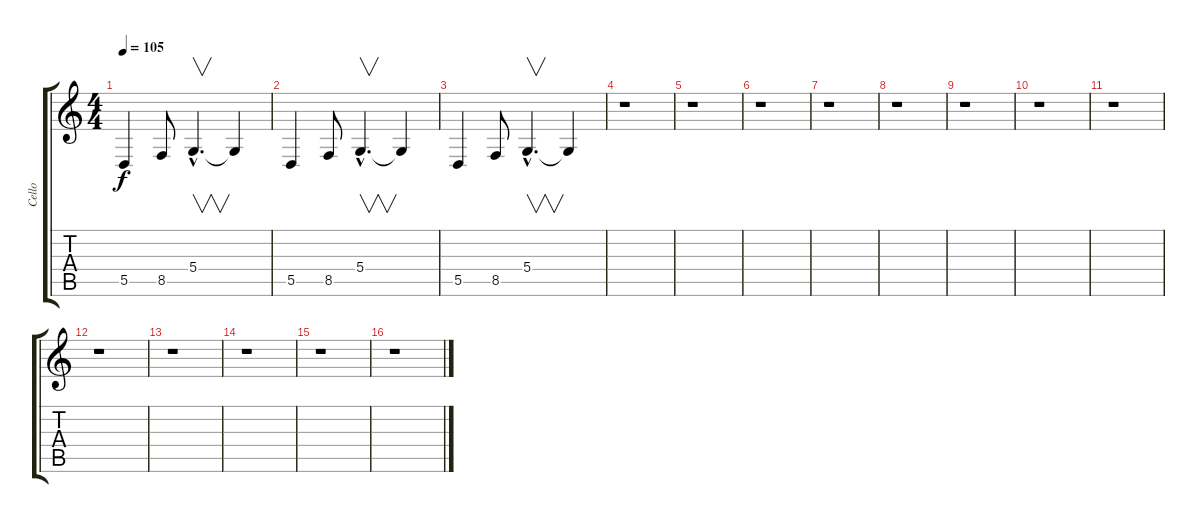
\track ("Cello" "Cello") {instrument cello}
\staff {score tabs}
\tuning (E4 B3 G3 D3 A2 E2) {hide}
\ts (4 4)
\tempo 105
\clef g2
\ks c
5.5.4{dy f} 8.5.8 5.4{hac}.4{v d} 5.4{t}.4 |
5.5.4 8.5.8 5.4{hac}.4{v d} 5.4{t}.4 |
5.5.4 8.5.8 5.4{hac}.4{v d} 5.4{t}.4 |
r.1 |
r.1 |
r.1 |
r.1 |
r.1 |
r.1 |
r.1 |
r.1 |
r.1 |
r.1 |
r.1 |
r.1 |
r.1
